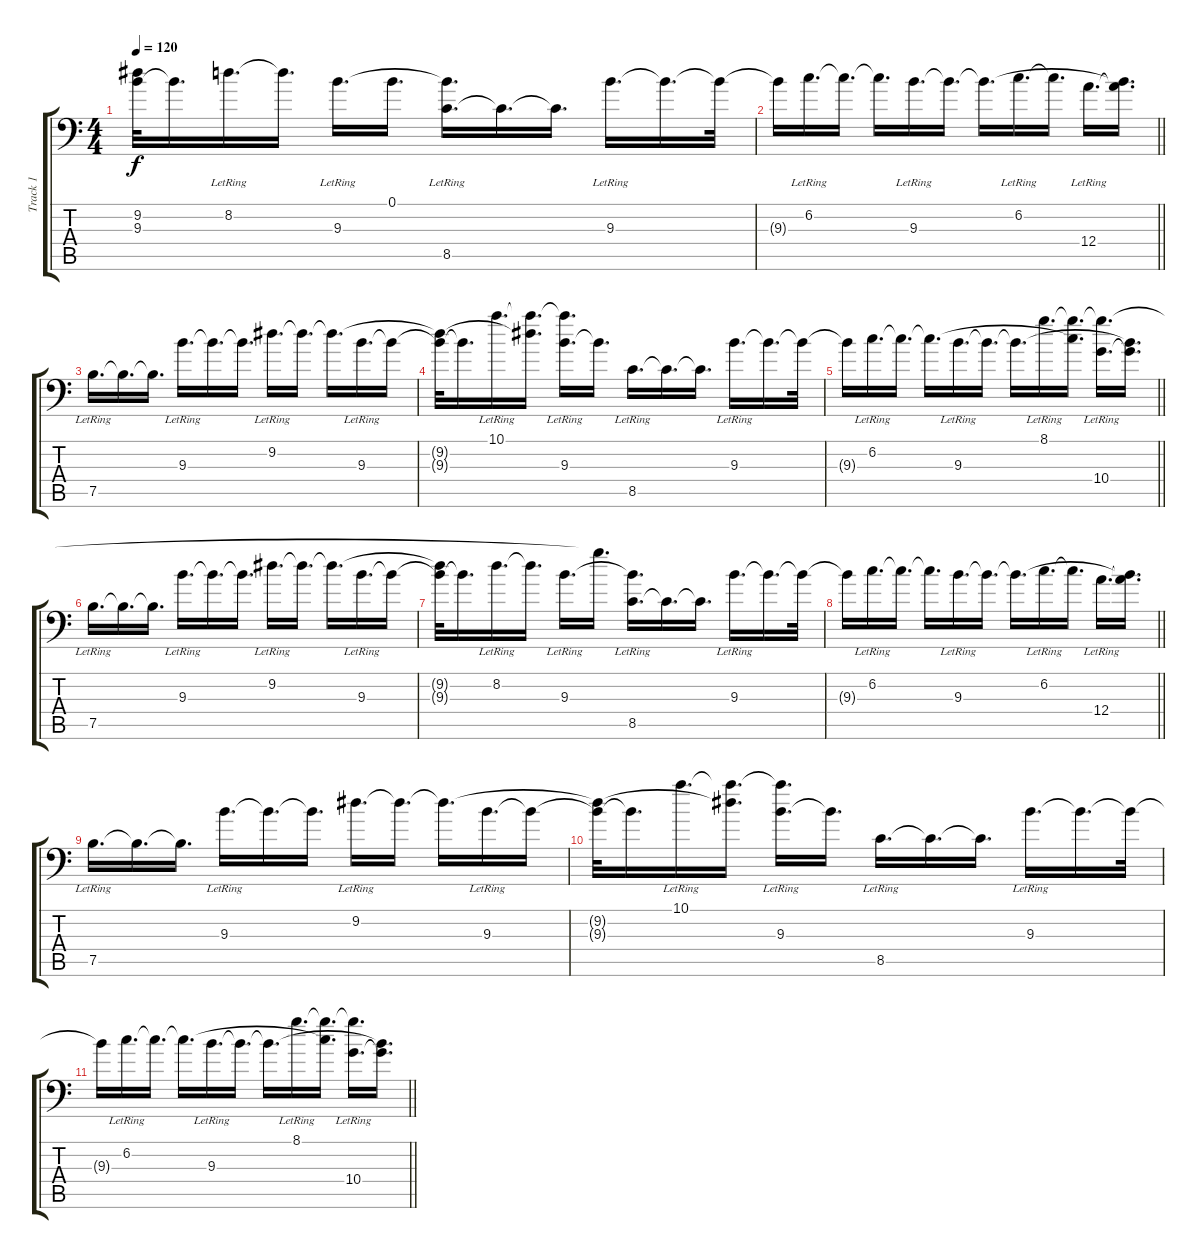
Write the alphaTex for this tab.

\track ("Track 1" "Track 1") {instrument acousticguitarsteel}
\staff {score tabs}
\tuning (B3 Gb3 D3 A2 E2 A1) {hide}
\ts (4 4)
\tempo 120
\clef f4
\ks c
(9.2{t} 9.3{t}).32{dy f} 9.3{t}.16{d} 8.2{lr}.16{d} 8.2{t}.16{d} 9.3{lr}.16{d} 0.1.16{d} (9.3{t} 8.5{lr}).16{d} 8.5{t}.16{d} 8.5{t}.16{d} 9.3{lr}.16{d} 9.3{t}.16{d} 9.3{t}.32 |
\barLineRight lightlight
9.3{t}.16 6.2{lr}.16{d} 6.2{t}.16{d} 6.2{t}.16{d} 9.3{lr}.16{d} 9.3{t}.16{d} 9.3{t}.16{d} 6.2{lr}.16{d} 6.2{t}.16{d} 12.4{lr}.16{d} (9.3{t} 12.4{t}).16{d} |
7.5{lr}.16{d} 7.5{t}.16{d} 7.5{t}.16{d} 9.3{lr}.16{d} 9.3{t}.16{d} 9.3{t}.16{d} 9.2{lr}.16{d} 9.2{t}.16{d} 9.2{t}.16{d} 9.3{lr}.16{d} 9.3{t}.16 |
(9.2{t} 9.3{t}).32 9.3{t}.16{d} 10.1{lr}.16{d} (10.1{t} 9.2{t}).16{d} (10.1{t} 9.3{lr}).16{d} 9.3{t}.16{d} 8.5{lr}.16{d} 8.5{t}.16{d} 8.5{t}.16{d} 9.3{lr}.16{d} 9.3{t}.16{d} 9.3{t}.32 |
\barLineRight lightlight
9.3{t}.16 6.2{lr}.16{d} 6.2{t}.16{d} 6.2{t}.16{d} 9.3{lr}.16{d} 9.3{t}.16{d} 9.3{t}.16{d} 8.1{lr}.16{d} (8.1{t} 6.2{t}).16{d} (8.1{t} 10.4{lr}).16{d} (9.3{t} 10.4{t}).16{d} |
7.5{lr}.16{d} 7.5{t}.16{d} 7.5{t}.16{d} 9.3{lr}.16{d} 9.3{t}.16{d} 9.3{t}.16{d} 9.2{lr}.16{d} 9.2{t}.16{d} 9.2{t}.16{d} 9.3{lr}.16{d} 9.3{t}.16 |
(9.2{t} 9.3{t}).32 9.3{t}.16{d} 8.2{lr}.16{d} 8.2{t}.16{d} 9.3{lr}.16{d} 8.1{t}.16{d} (9.3{t} 8.5{lr}).16{d} 8.5{t}.16{d} 8.5{t}.16{d} 9.3{lr}.16{d} 9.3{t}.16{d} 9.3{t}.32 |
\barLineRight lightlight
9.3{t}.16 6.2{lr}.16{d} 6.2{t}.16{d} 6.2{t}.16{d} 9.3{lr}.16{d} 9.3{t}.16{d} 9.3{t}.16{d} 6.2{lr}.16{d} 6.2{t}.16{d} 12.4{lr}.16{d} (9.3{t} 12.4{t}).16{d} |
7.5{lr}.16{d} 7.5{t}.16{d} 7.5{t}.16{d} 9.3{lr}.16{d} 9.3{t}.16{d} 9.3{t}.16{d} 9.2{lr}.16{d} 9.2{t}.16{d} 9.2{t}.16{d} 9.3{lr}.16{d} 9.3{t}.16 |
(9.2{t} 9.3{t}).32 9.3{t}.16{d} 10.1{lr}.16{d} (10.1{t} 9.2{t}).16{d} (10.1{t} 9.3{lr}).16{d} 9.3{t}.16{d} 8.5{lr}.16{d} 8.5{t}.16{d} 8.5{t}.16{d} 9.3{lr}.16{d} 9.3{t}.16{d} 9.3{t}.32 |
\barLineRight lightlight
9.3{t}.16 6.2{lr}.16{d} 6.2{t}.16{d} 6.2{t}.16{d} 9.3{lr}.16{d} 9.3{t}.16{d} 9.3{t}.16{d} 8.1{lr}.16{d} (8.1{t} 6.2{t}).16{d} (8.1{t} 10.4{lr}).16{d} (9.3{t} 10.4{t}).16{d}
